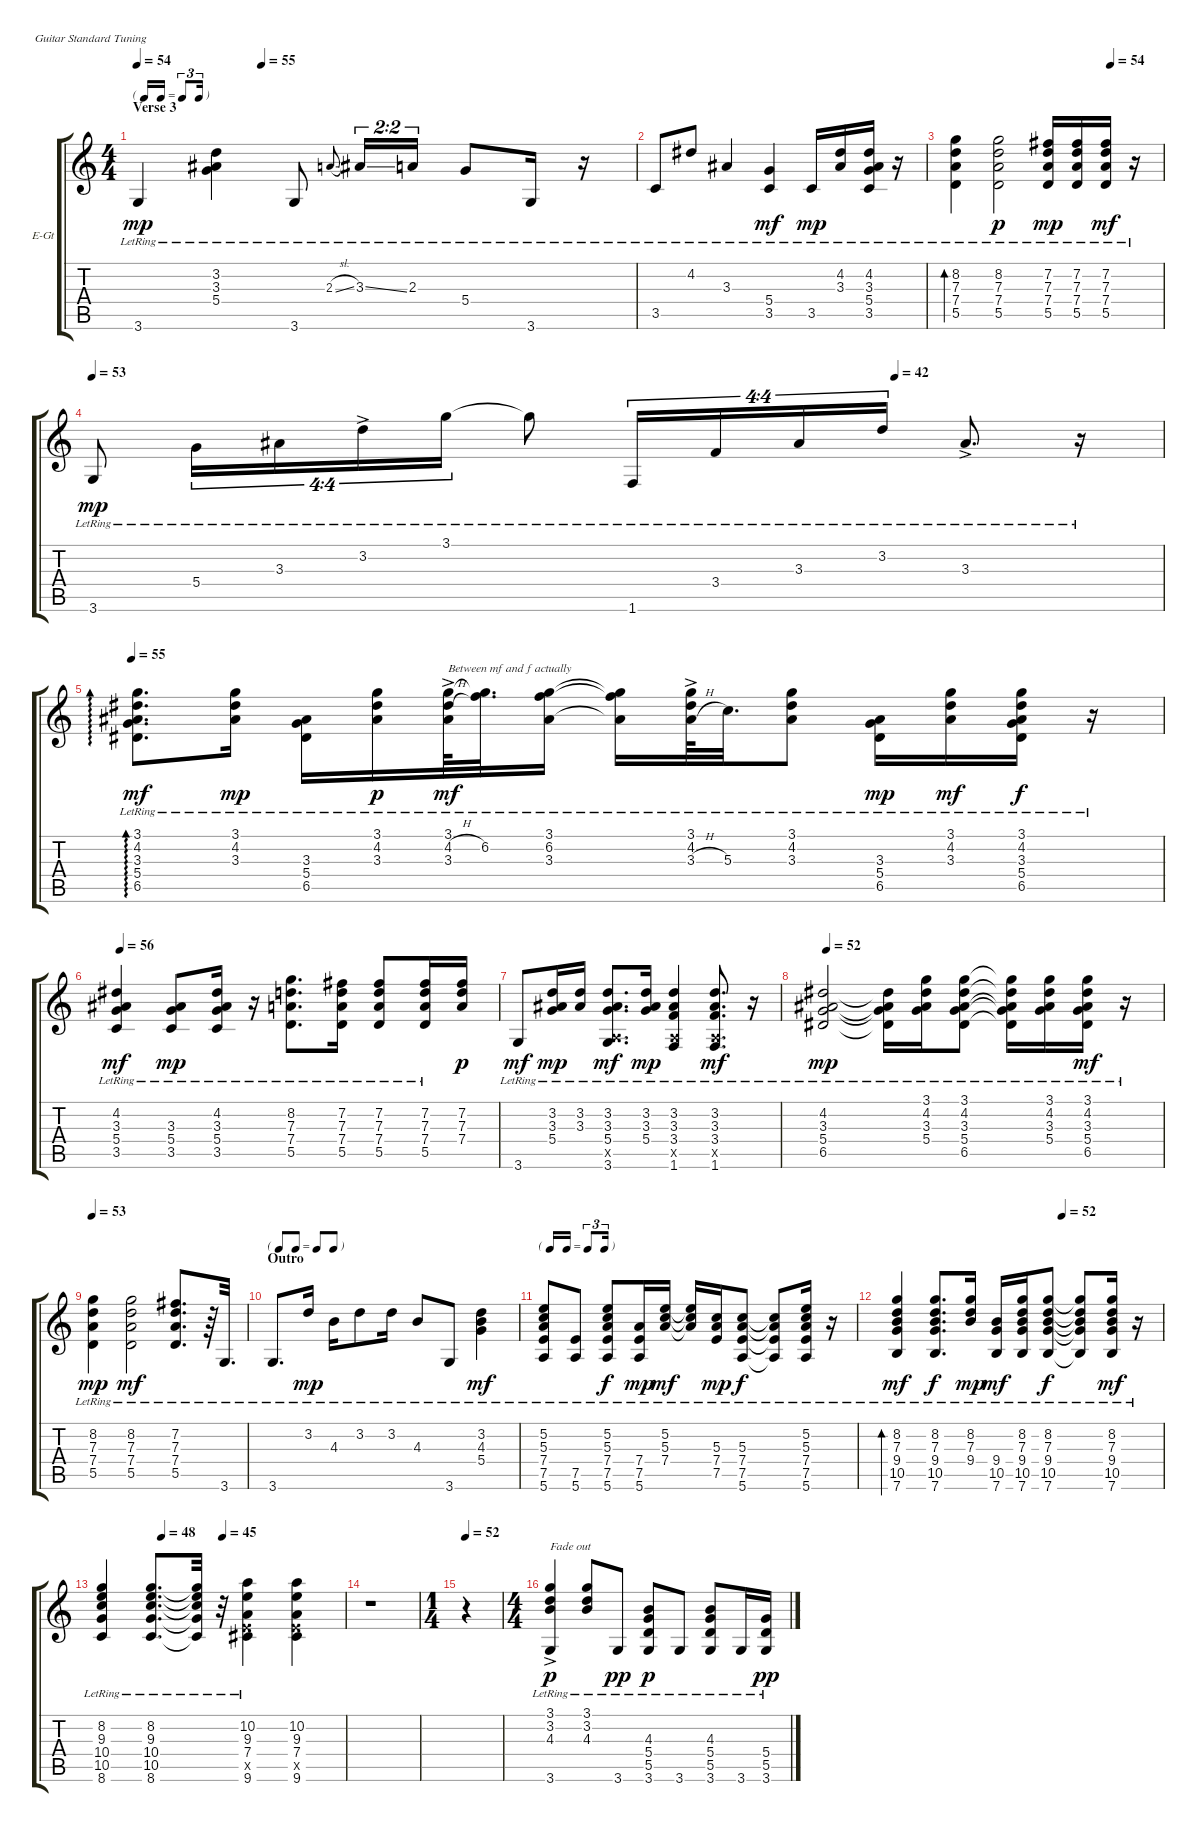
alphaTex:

\defaultSystemsLayout 4
\bracketExtendMode groupsimilarinstruments
\firstSystemTrackNameOrientation horizontal
\otherSystemsTrackNameOrientation horizontal
\track ("Electric Guitar" "E-Gt") {instrument electricguitarclean}
\staff {score tabs}
\tuning (E4 B3 G3 D3 A2 E2)
\ts (4 4)
\tf triplet16th
\section ("" "Verse 3")
\tempo 54
\tempo (55 0.25)
\clef g2
\ks c
3.6{lr}.4{dy mp} (5.4{lr} 3.3{lr} 3.2{lr}).4 3.6{lr}.8 2.3{sl lr}.8{gr onbeat} 3.3{ss lr}.16{tu (2 2)} 2.3{lr}.16{tu (2 2)} 5.4{lr}.8 3.6{lr}.16 r.16 |
3.5{lr}.8 4.2{lr}.8 3.3{lr}.4 (3.5{lr} 5.4{lr}).4{dy mf} 3.5{lr}.16{dy mp} (4.2{lr} 3.3{lr}).16 (3.5{lr} 5.4{lr} 3.3{lr} 4.2{lr}).16 r.16 |
\tempo (54 0.75)
(5.5{lr} 7.4{lr} 7.3{lr} 8.2{lr}).4{bd 55} (5.5{lr} 7.4{lr} 7.3{lr} 8.2{lr}).2{dy p} (5.5{lr} 7.4{lr} 7.3{lr} 7.2{lr}).16{dy mp} (5.5{lr} 7.4{lr} 7.3{lr} 7.2{lr}).16 (5.5{lr} 7.4{lr} 7.3{lr} 7.2{lr}).16{dy mf} r.16 |
\tempo 53
\tempo (42 0.75)
3.6{lr}.8{dy mp} 5.4{lr}.16{tu (4 4)} 3.3{lr}.16{tu (4 4)} 3.2{ac lr}.16{tu (4 4)} 3.1{lr}.16{tu (4 4)} 3.1{lr t}.8 1.6{lr}.16{tu (4 4)} 3.4{lr}.16{tu (4 4)} 3.3{lr}.16{tu (4 4)} 3.2{lr}.16{tu (4 4)} 3.3{ac lr}.8{d} r.16 |
\tempo 55
(6.5{lr} 5.4{lr} 3.3{lr} 4.2{lr} 3.1{lr}).8{d ad 59 dy mf} (3.3{lr} 4.2{lr} 3.1{lr}).16{dy mp} (6.5{lr} 5.4{lr} 3.3{lr}).16 (3.3{lr} 4.2{lr} 3.1{lr}).16{dy p} (3.1{lr} 4.2{h lr} 3.3{ac lr}).64{txt "Between mf and f actually" dy mf} (3.1{lr t} 6.2{lr}).32{d} (6.2{lr} 3.1{lr} 3.3{lr}).16 (6.2{lr t} 3.1{lr t} 3.3{lr t}).16 (3.3{h ac lr} 4.2{lr} 3.1{lr}).64 5.3{lr}.32{d} (3.3{lr} 4.2{lr} 3.1{lr}).8 (6.5{lr} 5.4{lr} 3.3{lr}).16{dy mp} (3.3{lr} 4.2{lr} 3.1{lr}).16{dy mf} (6.5{lr} 5.4{lr} 3.3{lr} 4.2{lr} 3.1{lr}).16{dy f} r.16 |
\tempo 56
(3.5{lr} 5.4{lr} 3.3{lr} 4.2{lr}).4{dy mf} (3.5{lr} 5.4{lr} 3.3{lr}).8{dy mp} (3.5{lr} 5.4{lr} 3.3{lr} 4.2{lr}).16 r.16 (5.5{lr} 7.4{lr} 7.3{lr} 8.2{lr}).8{d} (5.5{lr} 7.4{lr} 7.3{lr} 7.2{lr}).16 (5.5{lr} 7.4{lr} 7.3{lr} 7.2{lr}).8 (5.5{lr} 7.4{lr} 7.3{lr} 7.2{lr}).16 (7.4 7.3 7.2).16{dy p} |
3.6{lr}.8{dy mf} (5.4{lr} 3.3{lr} 3.2{lr}).16{dy mp} (3.3{lr} 3.2{lr}).16 (5.4{lr} 3.3{lr} 3.2{lr} 3.6{lr} 0.5{x}).8{d dy mf} (3.2{lr} 3.3{lr} 5.4{lr}).16{dy mp} (3.4{lr} 3.3{lr} 3.2{lr} 1.6{lr} 0.5{x}).4 (3.4{lr} 3.3{lr} 3.2{lr} 1.6{lr} 0.5{x}).8{d dy mf} r.16 |
\tempo 52
(6.5{lr} 5.4{lr} 3.3{lr} 4.2{lr}).2{dy mp} (6.5{lr t} 5.4{lr t} 3.3{lr t} 4.2{lr t}).16 (5.4{lr} 3.3{lr} 4.2{lr} 3.1{lr}).16 (6.5{lr} 5.4{lr} 3.3{lr} 4.2{lr} 3.1{lr}).8 (6.5{lr t} 5.4{lr t} 3.3{lr t} 4.2{lr t} 3.1{lr t}).16 (5.4{lr} 3.3{lr} 4.2{lr} 3.1{lr}).16 (6.5{lr} 5.4{lr} 3.3{lr} 4.2{lr} 3.1{lr}).16{dy mf} r.16 |
\tempo 53
(5.5{lr} 7.4{lr} 7.3{lr} 8.2{lr}).4{dy mp} (5.5{lr} 7.4{lr} 7.3{lr} 8.2{lr}).2{dy mf} (5.5{lr} 7.4{lr} 7.3{lr} 7.2{lr}).8{d} r.64 3.6{lr}.32{d} |
\tf none
\section ("" "Outro")
3.6{lr}.8{d} 3.2{lr}.16{dy mp} 4.3{lr}.16 3.2{lr}.8 3.2{lr}.16 4.3{lr}.8 3.6{lr}.8 (5.4{lr} 4.3{lr} 3.2{lr}).4{dy mf} |
\tf triplet16th
(5.6{lr} 7.5{lr} 7.4{lr} 5.3{lr} 5.2{lr}).8 (5.6{lr} 7.5{lr}).8 (5.6{lr} 7.5{lr} 7.4{lr} 5.3{lr} 5.2{lr}).8{dy f} (5.6{lr} 7.5{lr} 7.4{lr}).16{dy mp} (7.4{lr} 5.3{lr} 5.2{lr}).16{dy mf} (7.4{lr t} 5.3{lr t} 5.2{lr t}).16 (5.3{lr} 7.4{lr} 7.5{lr}).16{dy mp} (5.6{lr} 7.5{lr} 7.4{lr} 5.3{lr}).8{dy f} (5.6{lr t} 7.5{lr t} 7.4{lr t} 5.3{lr t}).8 (5.6{lr} 7.5{lr} 7.4{lr} 5.3{lr} 5.2).16 r.16 |
\tempo (52 0.625)
(7.6{lr} 10.5{lr} 9.4{lr} 7.3{lr} 8.2{lr}).4{bd 54 dy mf} (7.6{lr} 10.5{lr} 9.4{lr} 7.3{lr} 8.2{lr}).8{d dy f} (9.4{lr} 7.3{lr} 8.2{lr}).16{dy mp} (7.6{lr} 10.5{lr} 9.4{lr}).16{dy mf} (7.6{lr} 10.5{lr} 9.4{lr} 7.3{lr} 8.2{lr}).16 (7.6{lr} 10.5{lr} 9.4{lr} 7.3{lr} 8.2{lr}).8{dy f} (7.6{lr t} 10.5{lr t} 9.4{lr t} 7.3{lr t} 8.2{lr t}).8 (7.6{lr} 10.5{lr} 9.4{lr} 7.3{lr} 8.2{lr}).16{dy mf} r.16 |
\tempo (48 0.25)
\tempo (45 0.5)
(8.6{lr} 10.5{lr} 10.4{lr} 9.3{lr} 8.2{lr}).4 (8.6{lr} 10.5{lr} 10.4{lr} 9.3{lr} 8.2{lr}).8{d} (8.6{lr t} 10.5{lr t} 10.4{lr t} 9.3{lr t} 8.2{lr t}).32 r.32 (9.6{lr} 7.5{x} 7.4{lr} 9.3{lr} 10.2{lr}).4 (9.6 7.5{x} 7.4 9.3 10.2).4 |
r.1 |
\ts (1 4)
\tempo 52
r.4 |
\ts (4 4)
(4.3{lr} 3.2{lr} 3.6{ac lr} 3.1).4{txt "Fade out" dy p} (4.3{lr} 3.2{lr} 3.1{lr}).8 3.6{lr}.8{dy pp} (5.5{lr} 5.4{lr} 4.3{lr} 3.6{lr}).8{dy p} 3.6{lr}.8 (5.5{lr} 5.4{lr} 4.3{lr} 3.6{lr}).8 3.6{lr}.16 (3.6{lr} 5.4{lr} 5.5{lr}).16{dy pp}
